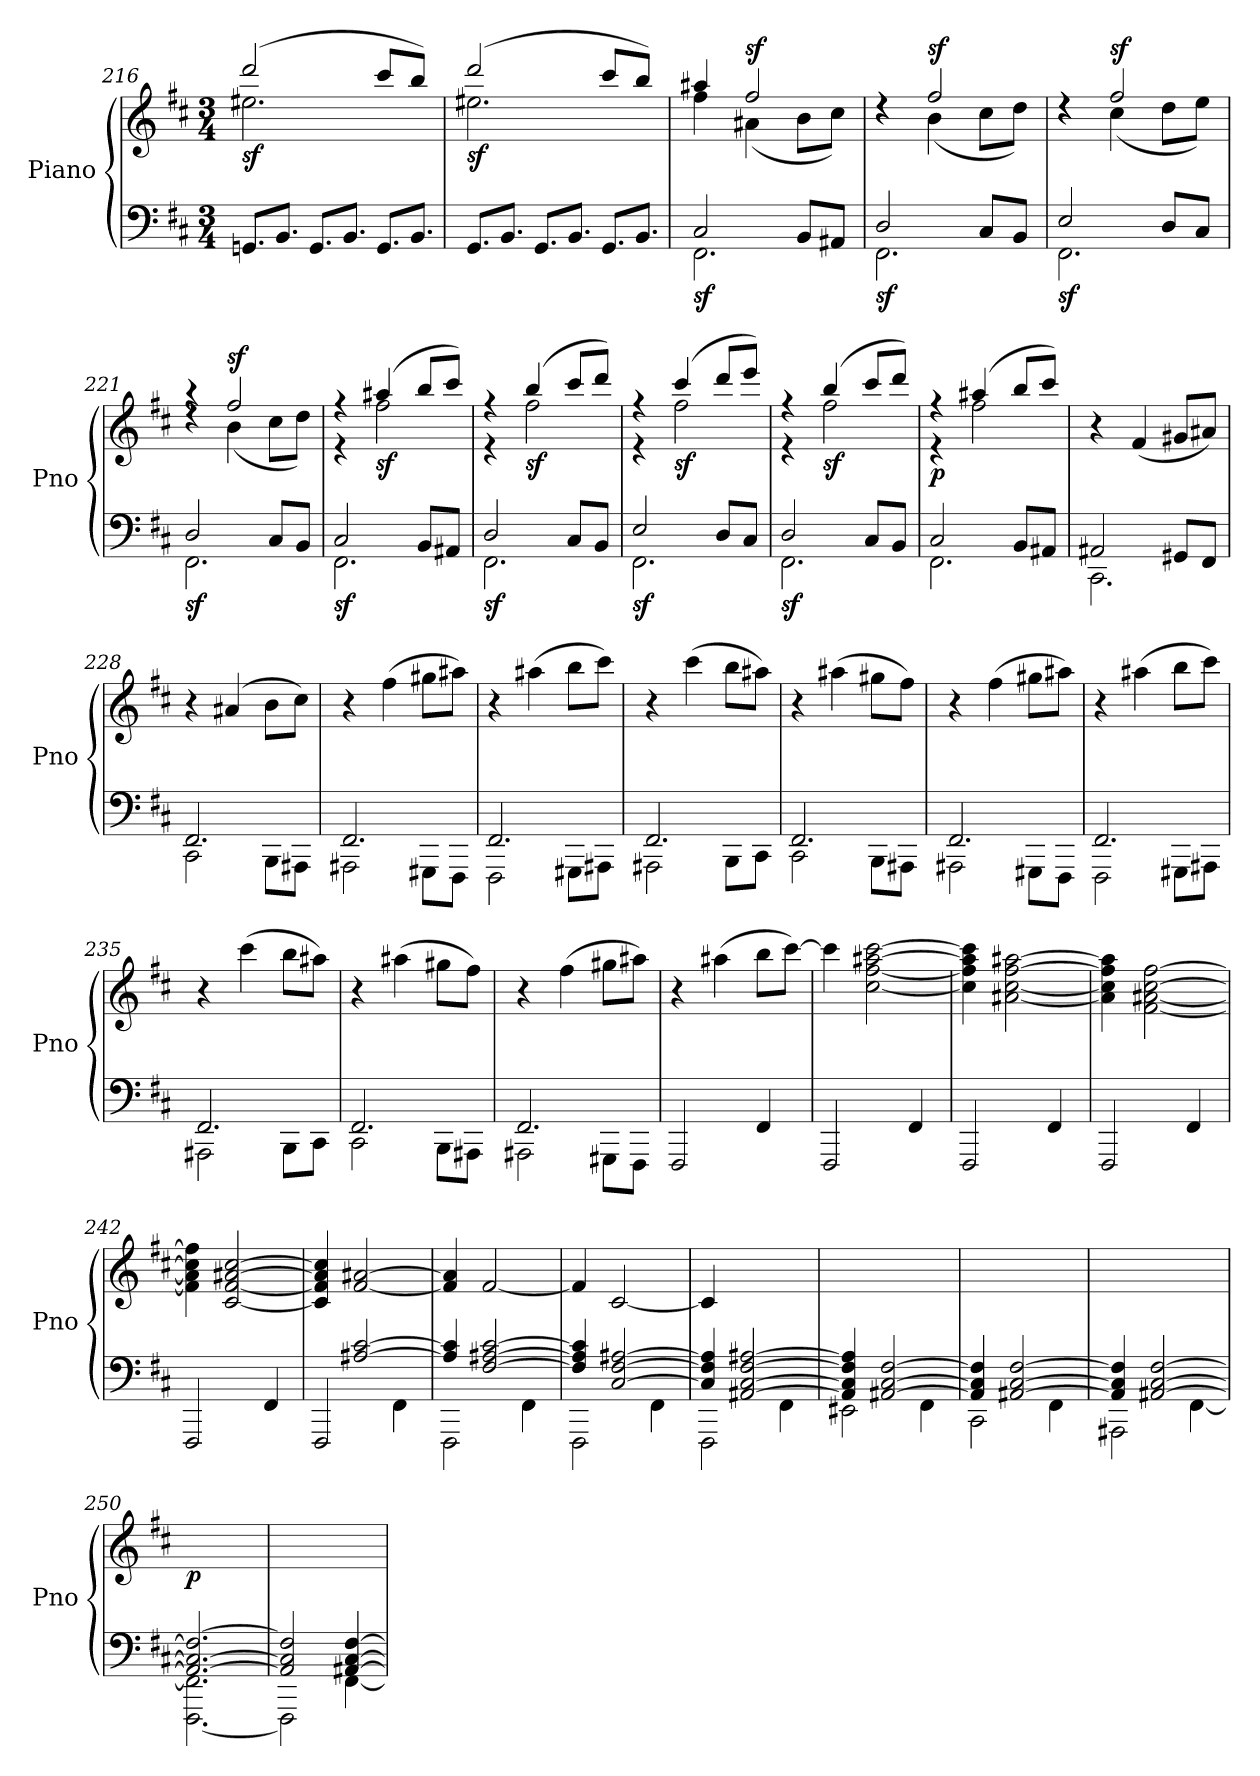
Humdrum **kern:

**kern	**kern	**dynam
*part1	*part1	*part1
*staff2	*staff1	*staff1/2
*I"Piano	*	*
*I'Pno	*	*
!!LO:LB:g=z
*clefF4	*clefG2	*
*k[f#c#]	*k[f#c#]	*
*M3/4	*M3/4	*
*Xtuplet	*	*
=216	=216	=216
*	*^	*
!	!	!	!LO:DY:b
12.GGn/L	(2ddd/	2.ee#X\	sf
12.BB/J	.	.	.
12.GG/L	.	.	.
12.BB/J	.	.	.
12.GG/L	8ccc#/L	.	.
12.BB/J	8bb/J)	.	.
=217	=217	=217	=217
!	!	!	!LO:DY:b
12.GG/L	(2ddd/	2.ee#X\	sf
12.BB/J	.	.	.
12.GG/L	.	.	.
12.BB/J	.	.	.
12.GG/L	8ccc#/L	.	.
12.BB/J	8bb/J)	.	.
=218	=218	=218	=218
*^	*	*	*
!	!	!	!	!LO:DY:b=2
2C#/	2.FF#\	4aa#X/	4ff#\	sf
!	!	!	!	!LO:DY:a
.	.	2ff#/	(4a#X\	sf
8BB/L	.	.	8b\L	.
8AA#X/J	.	.	8cc#\J)	.
=219	=219	=219	=219	=219
!	!	!	!	!LO:DY:b=2
2D/	2.FF#\	4rdd	4rdd	sf
!	!	!	!	!LO:DY:a
.	.	2ff#/	(4b\	sf
8C#/L	.	.	8cc#\L	.
8BB/J	.	.	8dd\J)	.
=220	=220	=220	=220	=220
!	!	!	!	!LO:DY:b=2
2E/	2.FF#\	4rdd	4rdd	sf
!	!	!	!	!LO:DY:a
.	.	2ff#/	(4cc#\	sf
8D/L	.	.	8dd\L	.
8C#/J	.	.	8ee\J)	.
=221	=221	=221	=221	=221
!	!	!	!	!LO:DY:b=2
2D/	2.FF#\	4r	4rdd	sf
!	!	!	!	!LO:DY:a
.	.	2ff#/	(4b\	sf
8C#/L	.	.	8cc#\L	.
8BB/J	.	.	8dd\J)	.
=222	=222	=222	=222	=222
!	!	!	!	!LO:DY:b=2
2C#/	2.FF#\	4rff	4r	sf
!	!	!	!	!LO:DY:b
.	.	(4aa#X/	2ff#\	sf
8BB/L	.	8bb/L	.	.
8AA#X/J	.	8ccc#/J)	.	.
=223	=223	=223	=223	=223
!	!	!	!	!LO:DY:b=2
2D/	2.FF#\	4rff	4r	sf
!	!	!	!	!LO:DY:b
.	.	(4bb/	2ff#\	sf
8C#/L	.	8ccc#/L	.	.
8BB/J	.	8ddd/J)	.	.
!!LO:LB:g=z	!!
=224	=224	=224	=224	=224
!	!	!	!	!LO:DY:b=2
2E/	2.FF#\	4rff	4r	sf
!	!	!	!	!LO:DY:b
.	.	(4ccc#/	2ff#\	sf
8D/L	.	8ddd/L	.	.
8C#/J	.	8eee/J)	.	.
=225	=225	=225	=225	=225
!	!	!	!	!LO:DY:b=2
2D/	2.FF#\	4rff	4r	sf
!	!	!	!	!LO:DY:b
.	.	(4bb/	2ff#\	sf
8C#/L	.	8ccc#/L	.	.
8BB/J	.	8ddd/J)	.	.
=226	=226	=226	=226	=226
!	!	!	!	!LO:DY:b
2C#/	2.FF#\	4rff	4r	p
.	.	(4aa#X/	2ff#\	.
8BB/L	.	8bb/L	.	.
8AA#X/J	.	8ccc#/J)	.	.
*	*	*v	*v	*
=227	=227	=227	=227
2AA#X/	2.CC#\	4r	.
.	.	(4f#/	.
8GG#X/L	.	8g#X/L	.
8FF#/J	.	8a#X/J)	.
=228	=228	=228	=228
2.FF#/	2CC#\	4r	.
.	.	(4a#X/	.
.	8BBB\L	8b\L	.
.	8AAA#X\J	8cc#\J)	.
=229	=229	=229	=229
2.FF#/	2AAA#X\	4r	.
.	.	(4ff#\	.
.	8GGG#X\L	8gg#X\L	.
.	8FFF#\J	8aa#X\J)	.
=230	=230	=230	=230
2.FF#/	2FFF#\	4r	.
.	.	(4aa#X\	.
.	8GGG#X\L	8bb\L	.
.	8AAA#X\J	8ccc#\J)	.
!!LO:LB:g=z
=231	=231	=231	=231
2.FF#/	2AAA#X\	4r	.
.	.	(4ccc#\	.
.	8BBB\L	8bb\L	.
.	8CC#\J	8aa#X\J)	.
=232	=232	=232	=232
2.FF#/	2CC#\	4r	.
.	.	(4aa#X\	.
.	8BBB\L	8gg#X\L	.
.	8AAA#X\J	8ff#\J)	.
=233	=233	=233	=233
2.FF#/	2AAA#X\	4r	.
.	.	(4ff#\	.
.	8GGG#X\L	8gg#X\L	.
.	8FFF#\J	8aa#X\J)	.
=234	=234	=234	=234
2.FF#/	2FFF#\	4r	.
.	.	(4aa#X\	.
.	8GGG#X\L	8bb\L	.
.	8AAA#X\J	8ccc#\J)	.
=235	=235	=235	=235
2.FF#/	2AAA#X\	4r	.
.	.	(4ccc#\	.
.	8BBB\L	8bb\L	.
.	8CC#\J	8aa#X\J)	.
=236	=236	=236	=236
2.FF#/	2CC#\	4r	.
.	.	(4aa#X\	.
.	8BBB\L	8gg#X\L	.
.	8AAA#X\J	8ff#\J)	.
=237	=237	=237	=237
2.FF#/	2AAA#X\	4r	.
.	.	(4ff#\	.
.	8GGG#X\L	8gg#X\L	.
.	8FFF#\J	8aa#X\J)	.
*v	*v	*	*
!!LO:LB:g=z
=238	=238	=238
2FFF#/	4r	.
.	(4aa#X\	.
4FF#/	8bb\L	.
.	[8ccc#\J)	.
=239	=239	=239
2FFF#/	4ccc#\]	.
.	[2cc#\ [2ff#\ [2aa#X\ [2ccc#\	.
4FF#/	.	.
=240	=240	=240
2FFF#/	4cc#\] 4ff#\] 4aa#\] 4ccc#\]	.
.	[2a#X\ [2cc#\ [2ff#\ [2aa#X\	.
4FF#/	.	.
=241	=241	=241
2FFF#/	4a#\] 4cc#\] 4ff#\] 4aa#\]	.
.	[2f#\ [2a#X\ [2cc#\ [2ff#\	.
4FF#/	.	.
=242	=242	=242
2FFF#/	4f#\] 4a#\] 4cc#\] 4ff#\]	.
.	[2c#/ [2f#/ [2a#X/ [2cc#/	.
4FF#/	.	.
=243	=243	=243
*^	*	*
4ryy	2FFF#/	4c#/] 4f#/] 4a#/] 4cc#/]	.
[2A#X/ [2c#/	.	[2f# [2a#X	.
.	4FF#\	.	.
=244	=244	=244	=244
4A#/] 4c#/]	2FFF#\	4f#] 4a#]	.
[2F#/ [2A#X/ [2c#/	.	[2f#	.
.	4FF#\	.	.
=245	=245	=245	=245
4F#/] 4A#/] 4c#/]	2FFF#\	4f#]	.
[2C#/ [2F#/ [2A#X/	.	[2c#	.
.	4FF#\	.	.
=246	=246	=246	=246
*	*^	*	*
!	!	!	!	!LO:DY:b
4ryy	4C#/] 4F#/] 4A#/]	2FFF#\	4c#]	other-dynamics
[2AA#X/ [2C#/ [2F#/ [2A#X/	2ryy	.	2ryy	.
.	.	4FF#\	.	.
*	*v	*v	*	*
=247	=247	=247	=247
4AA#/] 4C#/] 4F#/] 4A#/]	2EE#X\	2.ryy	.
[2AA#X/ [2C#/ [2F#/	.	.	.
.	4FF#\	.	.
=248	=248	=248	=248
4AA#/] 4C#/] 4F#/]	2CC#\	2.ryy	.
[2AA#X/ [2C#/ [2F#/	.	.	.
.	4FF#\	.	.
!!LO:LB:g=z
=249	=249	=249	=249
4AA#/] 4C#/] 4F#/]	2AAA#X\	2.ryy	.
[2AA#X/ [2C#/ [2F#/	.	.	.
.	[4FF#\	.	.
=250	=250	=250	=250
!	!	!	!LO:DY:b
2.AA#/_ 2.C#/_ 2.F#/_	[2.FFF#\ 2.FF#\]	2.ryy	p
=251	=251	=251	=251
!	!	!	!LO:DY:b
2AA#/] 2C#/] 2F#/]	2FFF#\]	2.ryy	other-dynamics
[4AA#X/ [4C#/ [4F#/	[4FF#\	.	.
*v	*v	*	*
=	=	=
*-	*-	*-
